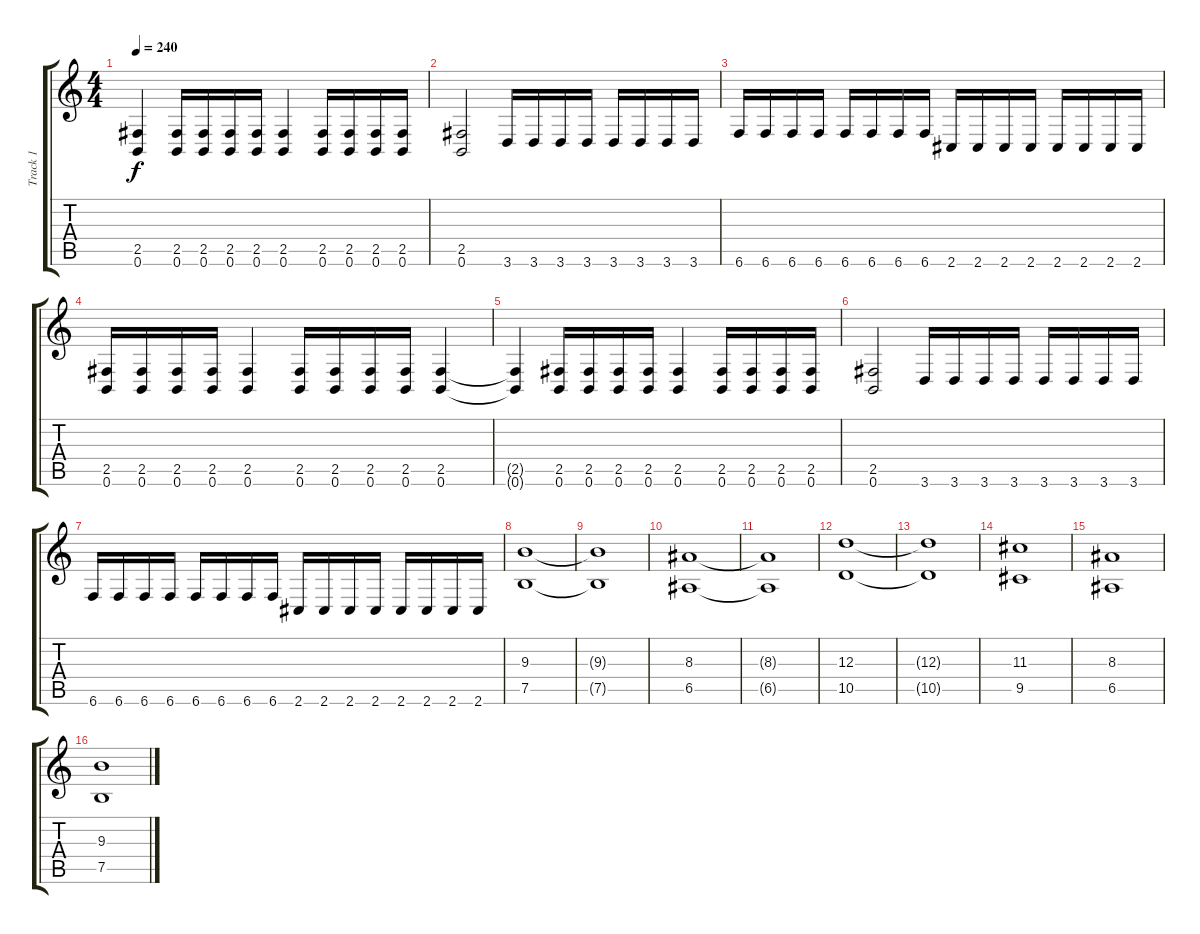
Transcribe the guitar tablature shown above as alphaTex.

\track ("Track 1" "Track 1") {instrument distortionguitar}
\staff {score tabs}
\tuning (B3 Gb3 D3 A2 E2 B1) {hide}
\ts (4 4)
\tempo 240
\clef g2
\ks c
(2.5{t} 0.6{t}).4{dy f} (2.5 0.6).16 (2.5 0.6).16 (2.5 0.6).16 (2.5 0.6).16 (2.5 0.6).4 (2.5 0.6).16 (2.5 0.6).16 (2.5 0.6).16 (2.5 0.6).16 |
(2.5 0.6).2 3.6.16 3.6.16 3.6.16 3.6.16 3.6.16 3.6.16 3.6.16 3.6.16 |
6.6.16 6.6.16 6.6.16 6.6.16 6.6.16 6.6.16 6.6.16 6.6.16 2.6.16 2.6.16 2.6.16 2.6.16 2.6.16 2.6.16 2.6.16 2.6.16 |
(2.5 0.6).16 (2.5 0.6).16 (2.5 0.6).16 (2.5 0.6).16 (2.5 0.6).4 (2.5 0.6).16 (2.5 0.6).16 (2.5 0.6).16 (2.5 0.6).16 (2.5 0.6).4 |
(2.5{t} 0.6{t}).4 (2.5 0.6).16 (2.5 0.6).16 (2.5 0.6).16 (2.5 0.6).16 (2.5 0.6).4 (2.5 0.6).16 (2.5 0.6).16 (2.5 0.6).16 (2.5 0.6).16 |
(2.5 0.6).2 3.6.16 3.6.16 3.6.16 3.6.16 3.6.16 3.6.16 3.6.16 3.6.16 |
6.6.16 6.6.16 6.6.16 6.6.16 6.6.16 6.6.16 6.6.16 6.6.16 2.6.16 2.6.16 2.6.16 2.6.16 2.6.16 2.6.16 2.6.16 2.6.16 |
(9.3 7.5).1 |
(9.3{t} 7.5{t}).1 |
(8.3 6.5).1 |
(8.3{t} 6.5{t}).1 |
(12.3 10.5).1 |
(12.3{t} 10.5{t}).1 |
(11.3 9.5).1 |
(8.3 6.5).1 |
(9.3 7.5).1
